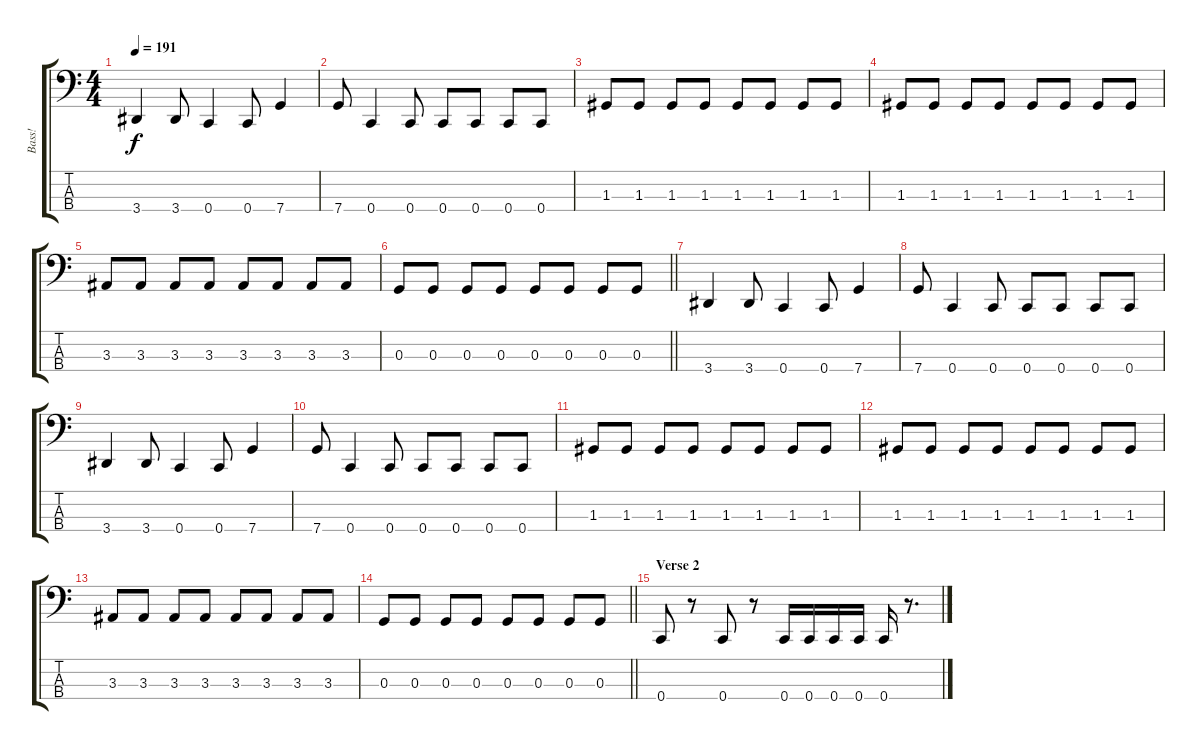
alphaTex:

\track ("Bass!" "Bass!") {instrument electricbassfinger}
\staff {score tabs}
\tuning (F2 C2 G1 C1) {hide}
\ts (4 4)
\tempo 191
\clef f4
\ks c
3.4.4{dy f} 3.4.8 0.4.4 0.4.8 7.4.4 |
7.4.8 0.4.4 0.4.8 0.4.8 0.4.8 0.4.8 0.4.8 |
1.3.8 1.3.8 1.3.8 1.3.8 1.3.8 1.3.8 1.3.8 1.3.8 |
1.3.8 1.3.8 1.3.8 1.3.8 1.3.8 1.3.8 1.3.8 1.3.8 |
3.3.8 3.3.8 3.3.8 3.3.8 3.3.8 3.3.8 3.3.8 3.3.8 |
\barLineRight lightlight
0.3.8 0.3.8 0.3.8 0.3.8 0.3.8 0.3.8 0.3.8 0.3.8 |
3.4.4 3.4.8 0.4.4 0.4.8 7.4.4 |
7.4.8 0.4.4 0.4.8 0.4.8 0.4.8 0.4.8 0.4.8 |
3.4.4 3.4.8 0.4.4 0.4.8 7.4.4 |
7.4.8 0.4.4 0.4.8 0.4.8 0.4.8 0.4.8 0.4.8 |
1.3.8 1.3.8 1.3.8 1.3.8 1.3.8 1.3.8 1.3.8 1.3.8 |
1.3.8 1.3.8 1.3.8 1.3.8 1.3.8 1.3.8 1.3.8 1.3.8 |
3.3.8 3.3.8 3.3.8 3.3.8 3.3.8 3.3.8 3.3.8 3.3.8 |
\barLineRight lightlight
0.3.8 0.3.8 0.3.8 0.3.8 0.3.8 0.3.8 0.3.8 0.3.8 |
\section ("" "Verse 2")
0.4.8 r.8 0.4.8 r.8 0.4.16 0.4.16 0.4.16 0.4.16 0.4.16 r.8{d}
